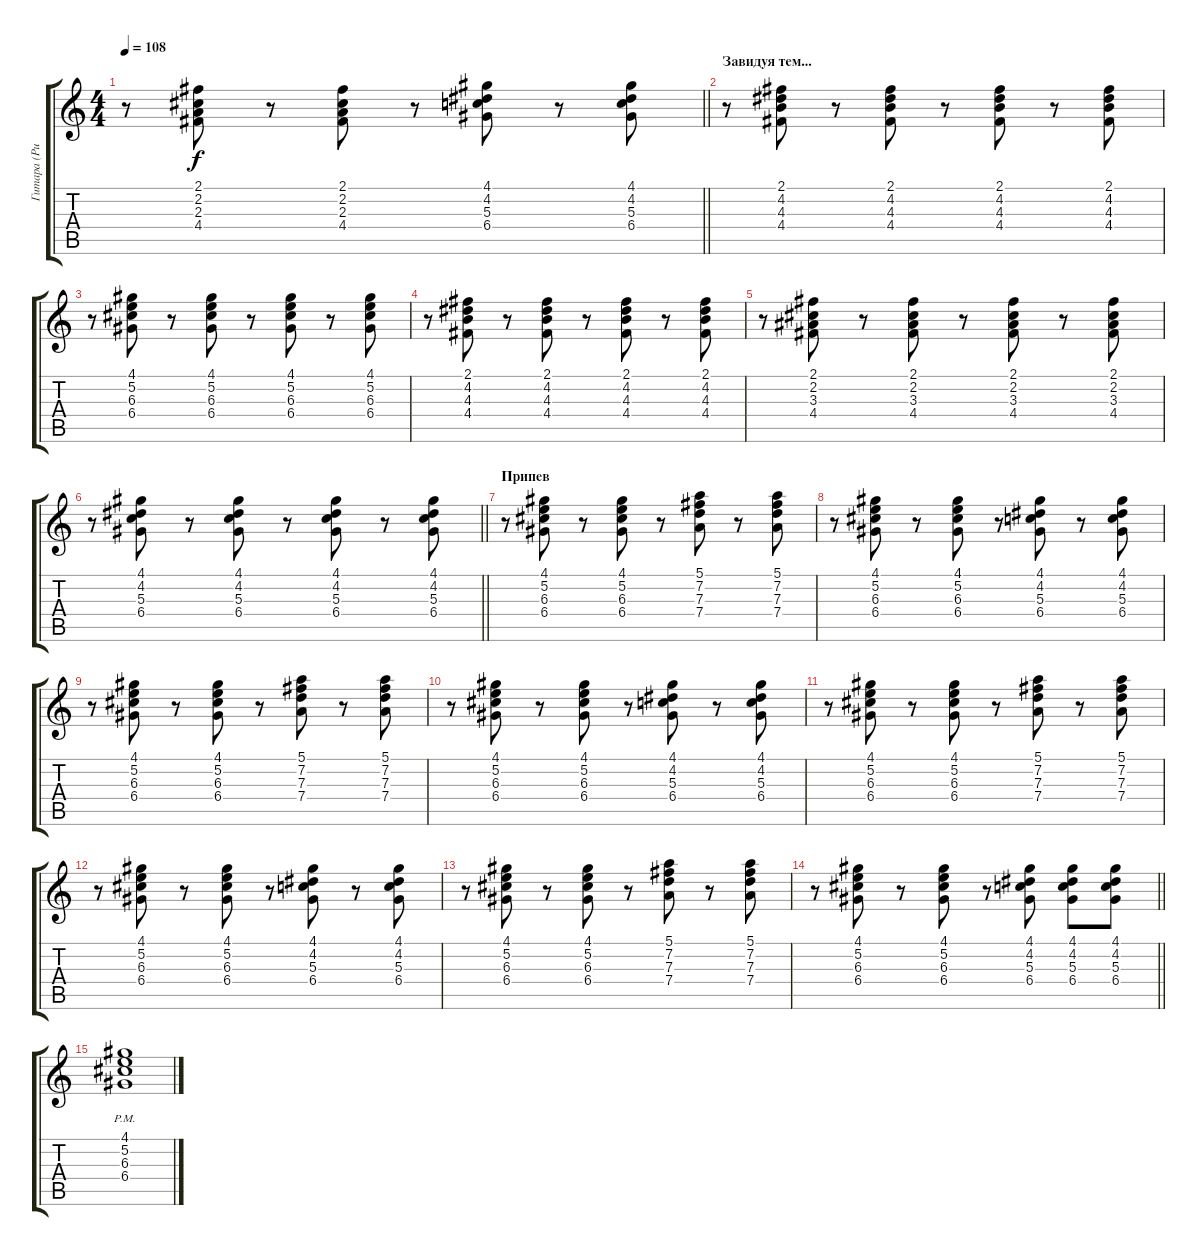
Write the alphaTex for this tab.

\track ("Гитара (Ритм)" "Гитара (Ри") {instrument overdrivenguitar}
\staff {score tabs}
\tuning (E4 B3 G3 D3 A2 E2) {hide}
\ts (4 4)
\tempo 108
\clef g2
\barLineRight lightlight
\ks c
r.8{dy f} (2.1 2.2 2.3 4.4).8 r.8 (2.1 2.2 2.3 4.4).8 r.8 (4.1 4.2 5.3 6.4).8 r.8 (4.1 4.2 5.3 6.4).8 |
\section ("" "Завидуя тем...")
r.8 (2.1 4.2 4.3 4.4).8 r.8 (2.1 4.2 4.3 4.4).8 r.8 (2.1 4.2 4.3 4.4).8 r.8 (2.1 4.2 4.3 4.4).8 |
r.8 (4.1 5.2 6.3 6.4).8 r.8 (4.1 5.2 6.3 6.4).8 r.8 (4.1 5.2 6.3 6.4).8 r.8 (4.1 5.2 6.3 6.4).8 |
r.8 (2.1 4.2 4.3 4.4).8 r.8 (2.1 4.2 4.3 4.4).8 r.8 (2.1 4.2 4.3 4.4).8 r.8 (2.1 4.2 4.3 4.4).8 |
r.8 (2.1 2.2 3.3 4.4).8 r.8 (2.1 2.2 3.3 4.4).8 r.8 (2.1 2.2 3.3 4.4).8 r.8 (2.1 2.2 3.3 4.4).8 |
\barLineRight lightlight
r.8 (4.1 4.2 5.3 6.4).8 r.8 (4.1 4.2 5.3 6.4).8 r.8 (4.1 4.2 5.3 6.4).8 r.8 (4.1 4.2 5.3 6.4).8 |
\section ("" "Припев")
r.8 (4.1 5.2 6.3 6.4).8 r.8 (4.1 5.2 6.3 6.4).8 r.8 (5.1 7.2 7.3 7.4).8 r.8 (5.1 7.2 7.3 7.4).8 |
r.8 (4.1 5.2 6.3 6.4).8 r.8 (4.1 5.2 6.3 6.4).8 r.8 (4.1 4.2 5.3 6.4).8 r.8 (4.1 4.2 5.3 6.4).8 |
r.8 (4.1 5.2 6.3 6.4).8 r.8 (4.1 5.2 6.3 6.4).8 r.8 (5.1 7.2 7.3 7.4).8 r.8 (5.1 7.2 7.3 7.4).8 |
r.8 (4.1 5.2 6.3 6.4).8 r.8 (4.1 5.2 6.3 6.4).8 r.8 (4.1 4.2 5.3 6.4).8 r.8 (4.1 4.2 5.3 6.4).8 |
r.8 (4.1 5.2 6.3 6.4).8 r.8 (4.1 5.2 6.3 6.4).8 r.8 (5.1 7.2 7.3 7.4).8 r.8 (5.1 7.2 7.3 7.4).8 |
r.8 (4.1 5.2 6.3 6.4).8 r.8 (4.1 5.2 6.3 6.4).8 r.8 (4.1 4.2 5.3 6.4).8 r.8 (4.1 4.2 5.3 6.4).8 |
r.8 (4.1 5.2 6.3 6.4).8 r.8 (4.1 5.2 6.3 6.4).8 r.8 (5.1 7.2 7.3 7.4).8 r.8 (5.1 7.2 7.3 7.4).8 |
\barLineRight lightlight
r.8 (4.1 5.2 6.3 6.4).8 r.8 (4.1 5.2 6.3 6.4).8 r.8 (4.1 4.2 5.3 6.4).8 (4.1 4.2 5.3 6.4).8 (4.1 4.2 5.3 6.4).8 |
(4.1{pm} 5.2{pm} 6.3{pm} 6.4{pm}).1
